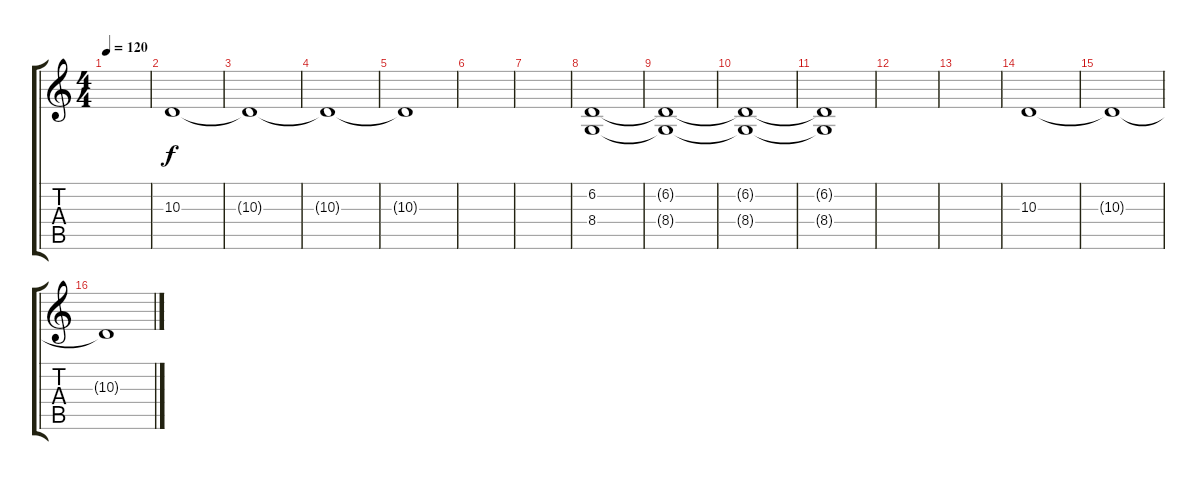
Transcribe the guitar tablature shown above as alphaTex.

\track "" {instrument choiraahs}
\staff {score tabs}
\tuning (Db4 Ab3 E3 B2 Gb2 Db2) {hide}
\ts (4 4)
\tempo 120
\clef g2
\ks c
|
10.3.1{volume 5} |
10.3{t}.1 |
10.3{t}.1{volume 0} |
10.3{t}.1 |
|
|
(6.2 8.4).1{volume 5} |
(6.2{t} 8.4{t}).1 |
(6.2{t} 8.4{t}).1{volume 0} |
(6.2{t} 8.4{t}).1 |
|
|
10.3.1{volume 5} |
10.3{t}.1 |
10.3{t}.1{volume 0}
